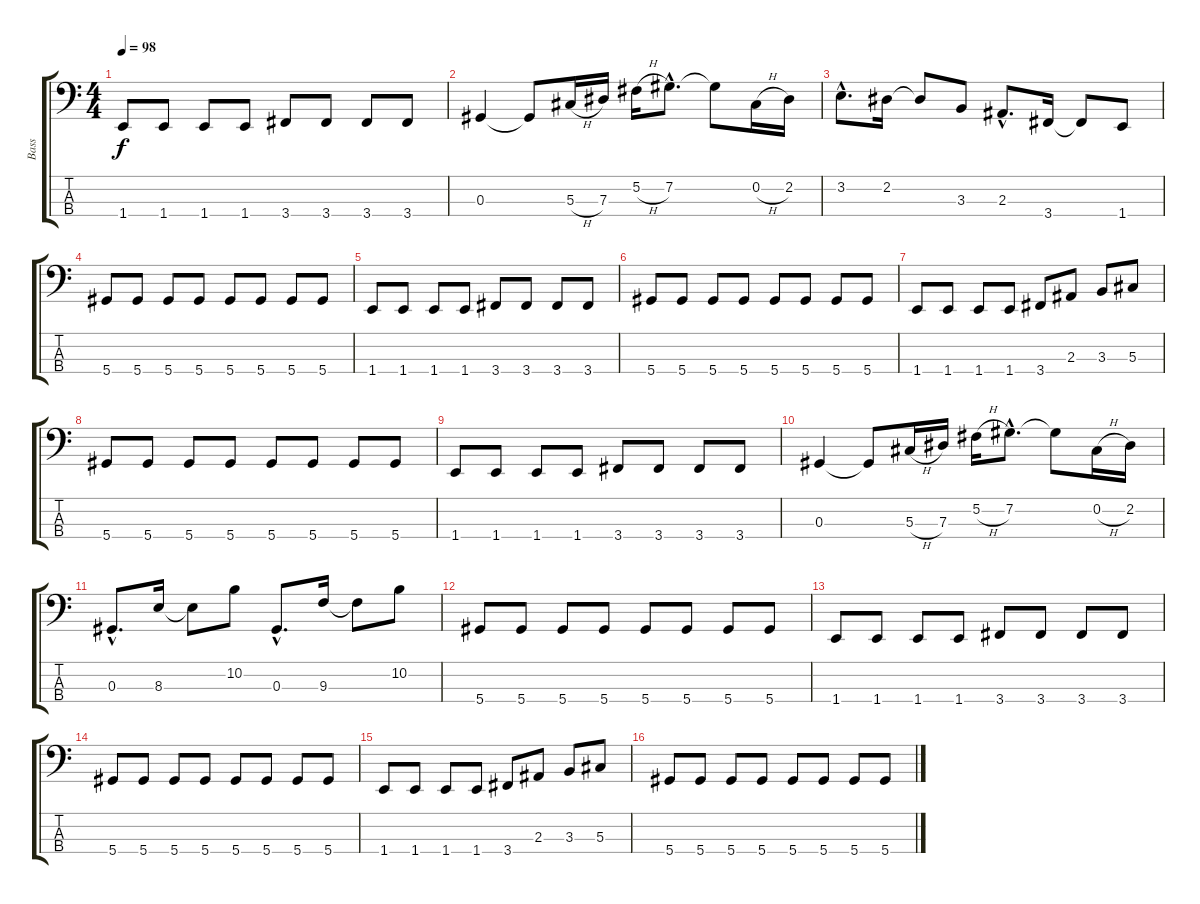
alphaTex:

\track ("Bass" "Bass") {instrument electricbasspick}
\staff {score tabs}
\tuning (Gb2 Db2 Ab1 Eb1) {hide}
\ts (4 4)
\tempo 98
\clef f4
\ks c
1.4.8{dy f} 1.4.8 1.4.8 1.4.8 3.4.8 3.4.8 3.4.8 3.4.8 |
0.3.4 0.3{t}.8 5.3{h}.16 7.3.16 5.2{h}.16 7.2{hac}.8{d} 7.2{t}.8 0.2{h}.16 2.2.16 |
3.2{hac}.8{d} 2.2.16 2.2{t}.8 3.3.8 2.3{hac}.8{d} 3.4.16 3.4{t}.8 1.4.8 |
5.4.8 5.4.8 5.4.8 5.4.8 5.4.8 5.4.8 5.4.8 5.4.8 |
1.4.8 1.4.8 1.4.8 1.4.8 3.4.8 3.4.8 3.4.8 3.4.8 |
5.4.8 5.4.8 5.4.8 5.4.8 5.4.8 5.4.8 5.4.8 5.4.8 |
1.4.8 1.4.8 1.4.8 1.4.8 3.4.8 2.3.8 3.3.8 5.3.8 |
5.4.8 5.4.8 5.4.8 5.4.8 5.4.8 5.4.8 5.4.8 5.4.8 |
1.4.8 1.4.8 1.4.8 1.4.8 3.4.8 3.4.8 3.4.8 3.4.8 |
0.3.4 0.3{t}.8 5.3{h}.16 7.3.16 5.2{h}.16 7.2{hac}.8{d} 7.2{t}.8 0.2{h}.16 2.2.16 |
0.3{hac}.8{d} 8.3.16 8.3{t}.8 10.2.8 0.3{hac}.8{d} 9.3.16 9.3{t}.8 10.2.8 |
5.4.8 5.4.8 5.4.8 5.4.8 5.4.8 5.4.8 5.4.8 5.4.8 |
1.4.8 1.4.8 1.4.8 1.4.8 3.4.8 3.4.8 3.4.8 3.4.8 |
5.4.8 5.4.8 5.4.8 5.4.8 5.4.8 5.4.8 5.4.8 5.4.8 |
1.4.8 1.4.8 1.4.8 1.4.8 3.4.8 2.3.8 3.3.8 5.3.8 |
5.4.8 5.4.8 5.4.8 5.4.8 5.4.8 5.4.8 5.4.8 5.4.8
